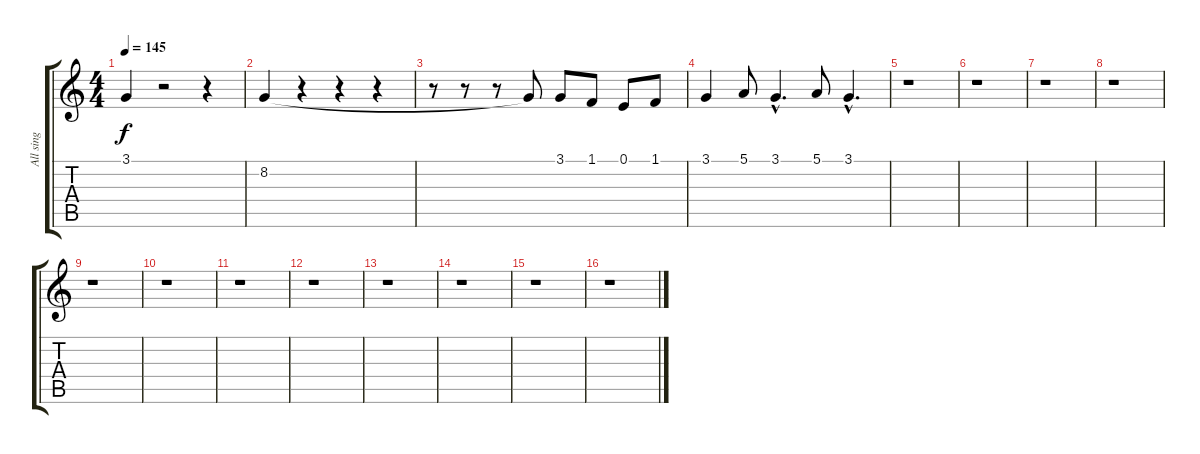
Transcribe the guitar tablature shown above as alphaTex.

\track ("All sing" "All sing") {instrument viola}
\staff {score tabs}
\tuning (E4 B3 G3 D3 A2 E2) {hide}
\ts (4 4)
\tempo 145
\clef g2
\ks c
3.1{t}.4{dy f} r.2 r.4 |
8.2.4 r.4 r.4 r.4 |
r.8 r.8 r.8 8.2{t}.8 3.1.8 1.1.8 0.1.8 1.1.8 |
3.1.4 5.1.8 3.1{hac}.4{d} 5.1.8 3.1{hac}.4{d} |
r.1 |
r.1 |
r.1 |
r.1 |
r.1 |
r.1 |
r.1 |
r.1 |
r.1 |
r.1 |
r.1 |
r.1
